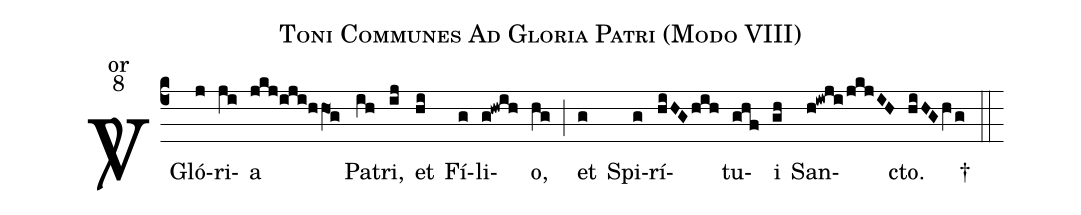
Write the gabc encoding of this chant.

name:Toni Communes Ad Gloria Patri (Modo VIII);
office-part:or;
mode:8;
%%
(c4) <sp>\Vbar </sp> Gló(j)ri(ji)a(jkj/0iji/0hhO1g) Pa(ih)tri,(ij) et(hi) Fí(g)li(g@hwih)o,(hg) (;)
et(g) Spi(g)rí(hiHGhih)tu(ghf)i(gh) San(h@iwji/jkjIH)cto.(hiHG/hVg)
<sp>\dag</sp> (::)
